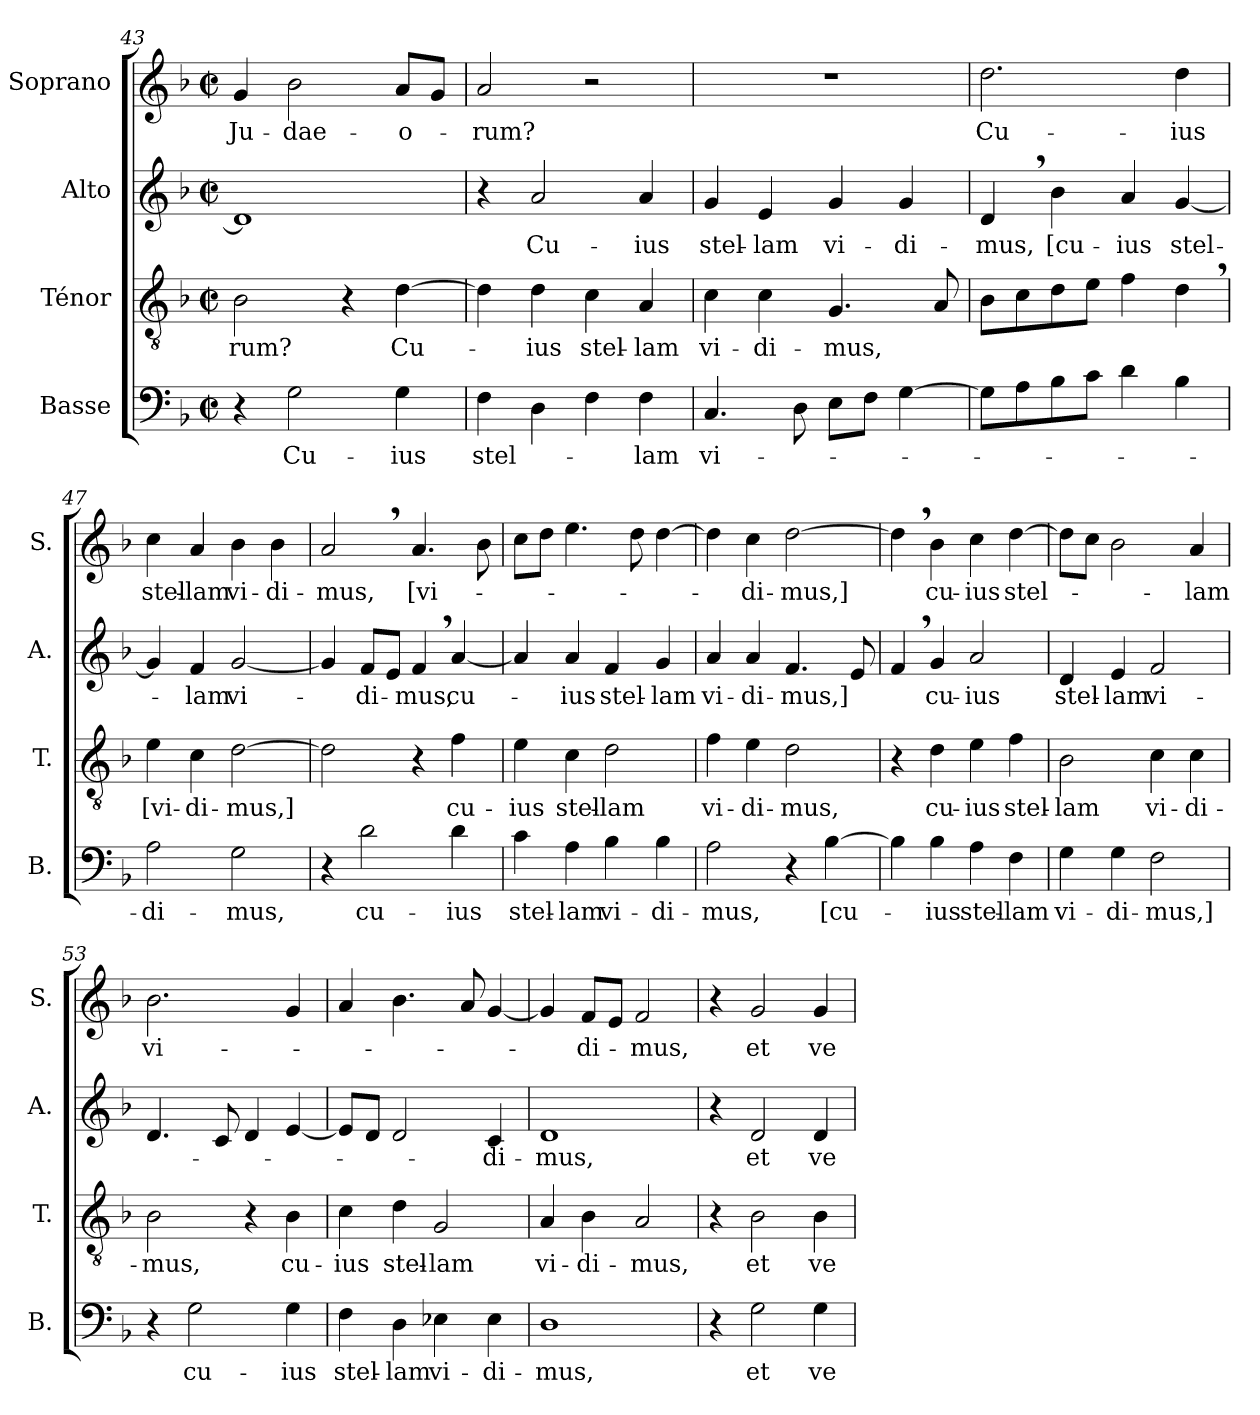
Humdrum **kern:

**kern	**text	**kern	**text	**kern	**text	**kern	**text
*part4	*part4	*part3	*part3	*part2	*part2	*part1	*part1
*staff4	*staff4	*staff3	*staff3	*staff2	*staff2	*staff1	*staff1
*I"Basse	*	*I"Ténor	*	*I"Alto	*	*I"Soprano	*
*I'B.	*	*I'T.	*	*I'A.	*	*I'S.	*
*clefF4	*	*clefGv2	*	*clefG2	*	*clefG2	*
*k[b-]	*	*k[b-]	*	*k[b-]	*	*k[b-]	*
*M2/2	*	*M2/2	*	*M2/2	*	*M2/2	*
*met(c|)	*	*met(c|)	*	*met(c|)	*	*met(c|)	*
=43	=43	=43	=43	=43	=43	=43	=43
!	!	!	!LO:LY:b	!	!	!	!LO:LY:b
4r	.	2B-\	-rum?	1d]	.	4g/	Ju-
!	!LO:LY:b	!	!	!	!	!	!LO:LY:b
2G\	Cu-	.	.	.	.	2b-\	-dae-
.	.	4r	.	.	.	.	.
!	!LO:LY:b	!	!LO:LY:b	!	!	!	!LO:LY:b
4G\	-ius	[4d\	Cu-	.	.	8a/L	-o-
.	.	.	.	.	.	8g/J	.
=44	=44	=44	=44	=44	=44	=44	=44
!	!LO:LY:b	!	!	!	!	!	!LO:LY:b
4F\	stel-	4d\]	.	4r	.	2a/	-rum?
!	!	!	!LO:LY:b	!	!LO:LY:b	!	!
4D\	.	4d\	-ius	2a/	Cu-	.	.
!	!	!	!LO:LY:b	!	!	!	!
4F\	.	4c\	stel-	.	.	2r	.
!	!LO:LY:b	!	!LO:LY:b	!	!LO:LY:b	!	!
4F\	-lam	4A/	-lam	4a/	-ius	.	.
=45	=45	=45	=45	=45	=45	=45	=45
!	!LO:LY:b	!	!LO:LY:b	!	!LO:LY:b	!	!
4.C/	vi-	4c\	vi-	4g/	stel-	1r	.
!	!	!	!LO:LY:b	!	!LO:LY:b	!	!
.	.	4c\	-di-	4e/	-lam	.	.
8D\	.	.	.	.	.	.	.
!	!	!	!LO:LY:b	!	!LO:LY:b	!	!
8E\L	.	4.G/	-mus,	4g/	vi-	.	.
8F\J	.	.	.	.	.	.	.
!	!	!	!	!	!LO:LY:b	!	!
[4G\	.	.	.	4g/	-di-	.	.
.	.	8A/	.	.	.	.	.
=46	=46	=46	=46	=46	=46	=46	=46
!	!	!	!	!	!LO:LY:b	!	!LO:LY:b
8G\L]	.	8B-\L	.	4d,/	-mus,	2.dd\	Cu-
8A\	.	8c\	.	.	.	.	.
!	!	!	!	!	!LO:LY:b	!	!
8B-\	.	8d\	.	4b-\	[cu-	.	.
8c\J	.	8e\J	.	.	.	.	.
!	!	!	!	!	!LO:LY:b	!	!
4d\	.	4f\	.	4a/	-ius	.	.
!	!	!	!	!	!LO:LY:b	!	!LO:LY:b
4B-\	.	4d,\	.	[4g/	stel-	4dd\	-ius
=47	=47	=47	=47	=47	=47	=47	=47
!	!LO:LY:b	!	!LO:LY:b	!	!	!	!LO:LY:b
2A\	-di-	4e\	[vi-	4g/]	.	4cc\	stel-
!	!	!	!LO:LY:b	!	!LO:LY:b	!	!LO:LY:b
.	.	4c\	-di-	4f/	-lam	4a/	-lam
!	!LO:LY:b	!	!LO:LY:b	!	!LO:LY:b	!	!LO:LY:b
2G\	-mus,	[2d\	-mus,]	[2g/	vi-	4b-\	vi-
!	!	!	!	!	!	!	!LO:LY:b
.	.	.	.	.	.	4b-\	-di-
!!LO:LB:g=z
=48	=48	=48	=48	=48	=48	=48	=48
!	!	!	!	!	!	!	!LO:LY:b
4r	.	2d\]	.	4g/]	.	2a,/	-mus,
!	!LO:LY:b	!	!	!	!LO:LY:b	!	!
2d\	cu-	.	.	8f/L	-di-	.	.
.	.	.	.	8e/J	.	.	.
!	!	!	!	!	!LO:LY:b	!	!LO:LY:b
.	.	4r	.	4f,/	-mus,	4.a/	[vi-
!	!LO:LY:b	!	!LO:LY:b	!	!LO:LY:b	!	!
4d\	-ius	4f\	cu-	[4a/	cu-	.	.
.	.	.	.	.	.	8b-\	.
=49	=49	=49	=49	=49	=49	=49	=49
!	!LO:LY:b	!	!LO:LY:b	!	!	!	!
4c\	stel-	4e\	-ius	4a/]	.	8cc\L	.
.	.	.	.	.	.	8dd\J	.
!	!LO:LY:b	!	!LO:LY:b	!	!LO:LY:b	!	!
4A\	-lam	4c\	stel-	4a/	-ius	4.ee\	.
!	!LO:LY:b	!	!LO:LY:b	!	!LO:LY:b	!	!
4B-\	vi-	2d\	-lam	4f/	stel-	.	.
.	.	.	.	.	.	8dd\	.
!	!LO:LY:b	!	!	!	!LO:LY:b	!	!
4B-\	-di-	.	.	4g/	-lam	[4dd\	.
=50	=50	=50	=50	=50	=50	=50	=50
!	!LO:LY:b	!	!LO:LY:b	!	!LO:LY:b	!	!
2A\	-mus,	4f\	vi-	4a/	vi-	4dd\]	.
!	!	!	!LO:LY:b	!	!LO:LY:b	!	!LO:LY:b
.	.	4e\	-di-	4a/	-di-	4cc\	-di-
!	!	!	!LO:LY:b	!	!LO:LY:b	!	!LO:LY:b
4r	.	2d\	-mus,	4.f/	-mus,]	[2dd\	-mus,]
!	!LO:LY:b	!	!	!	!	!	!
[4B-\	[cu-	.	.	.	.	.	.
.	.	.	.	8e/	.	.	.
=51	=51	=51	=51	=51	=51	=51	=51
4B-\]	.	4r	.	4f,/	.	4dd,\]	.
!	!LO:LY:b	!	!LO:LY:b	!	!LO:LY:b	!	!LO:LY:b
4B-\	-ius	4d\	cu-	4g/	cu-	4b-\	cu-
!	!LO:LY:b	!	!LO:LY:b	!	!LO:LY:b	!	!LO:LY:b
4A\	stel-	4e\	-ius	2a/	-ius	4cc\	-ius
!	!LO:LY:b	!	!LO:LY:b	!	!	!	!LO:LY:b
4F\	-lam	4f\	stel-	.	.	[4dd\	stel-
=52	=52	=52	=52	=52	=52	=52	=52
!	!LO:LY:b	!	!LO:LY:b	!	!LO:LY:b	!	!
4G\	vi-	2B-\	-lam	4d/	stel-	8dd\L]	.
.	.	.	.	.	.	8cc\J	.
!	!LO:LY:b	!	!	!	!LO:LY:b	!	!
4G\	-di-	.	.	4e/	-lam	2b-\	.
!	!LO:LY:b	!	!LO:LY:b	!	!LO:LY:b	!	!
2F\	-mus,]	4c\	vi-	2f/	vi-	.	.
!	!	!	!LO:LY:b	!	!	!	!LO:LY:b
.	.	4c\	-di-	.	.	4a/	lam
=53	=53	=53	=53	=53	=53	=53	=53
!	!	!	!LO:LY:b	!	!	!	!LO:LY:b
4r	.	2B-\	-mus,	4.d/	.	2.b-\	vi-
!	!LO:LY:b	!	!	!	!	!	!
2G\	cu-	.	.	.	.	.	.
.	.	.	.	8c/	.	.	.
.	.	4r	.	4d/	.	.	.
!	!LO:LY:b	!	!LO:LY:b	!	!	!	!
4G\	-ius	4B-\	cu-	[4e/	.	4g/	.
!!LO:LB:g=z
=54	=54	=54	=54	=54	=54	=54	=54
!	!LO:LY:b	!	!LO:LY:b	!	!	!	!
4F\	stel-	4c\	-ius	8e/L]	.	4a/	.
.	.	.	.	8d/J	.	.	.
!	!LO:LY:b	!	!LO:LY:b	!	!	!	!
4D\	-lam	4d\	stel-	2d/	.	4.b-\	.
!	!LO:LY:b	!	!LO:LY:b	!	!	!	!
4E-X\	vi-	2G/	-lam	.	.	.	.
.	.	.	.	.	.	8a/	.
!	!LO:LY:b	!	!	!	!LO:LY:b	!	!
4E-\	-di-	.	.	4c/	-di-	[4g/	.
=55	=55	=55	=55	=55	=55	=55	=55
!	!LO:LY:b	!	!LO:LY:b	!	!LO:LY:b	!	!
1D	-mus,	4A/	vi-	1d	-mus,	4g/]	.
!	!	!	!LO:LY:b	!	!	!	!LO:LY:b
.	.	4B-\	-di-	.	.	8f/L	-di-
.	.	.	.	.	.	8e/J	.
!	!	!	!LO:LY:b	!	!	!	!LO:LY:b
.	.	2A/	-mus,	.	.	2f/	-mus,
=56	=56	=56	=56	=56	=56	=56	=56
4r	.	4r	.	4r	.	4r	.
!	!LO:LY:b	!	!LO:LY:b	!	!LO:LY:b	!	!LO:LY:b
2G\	et	2B-\	et	2d/	et	2g/	et
!	!LO:LY:b	!	!LO:LY:b	!	!LO:LY:b	!	!LO:LY:b
4G\	ve-	4B-\	ve-	4d/	ve-	4g/	ve-
=	=	=	=	=	=	=	=
*-	*-	*-	*-	*-	*-	*-	*-
